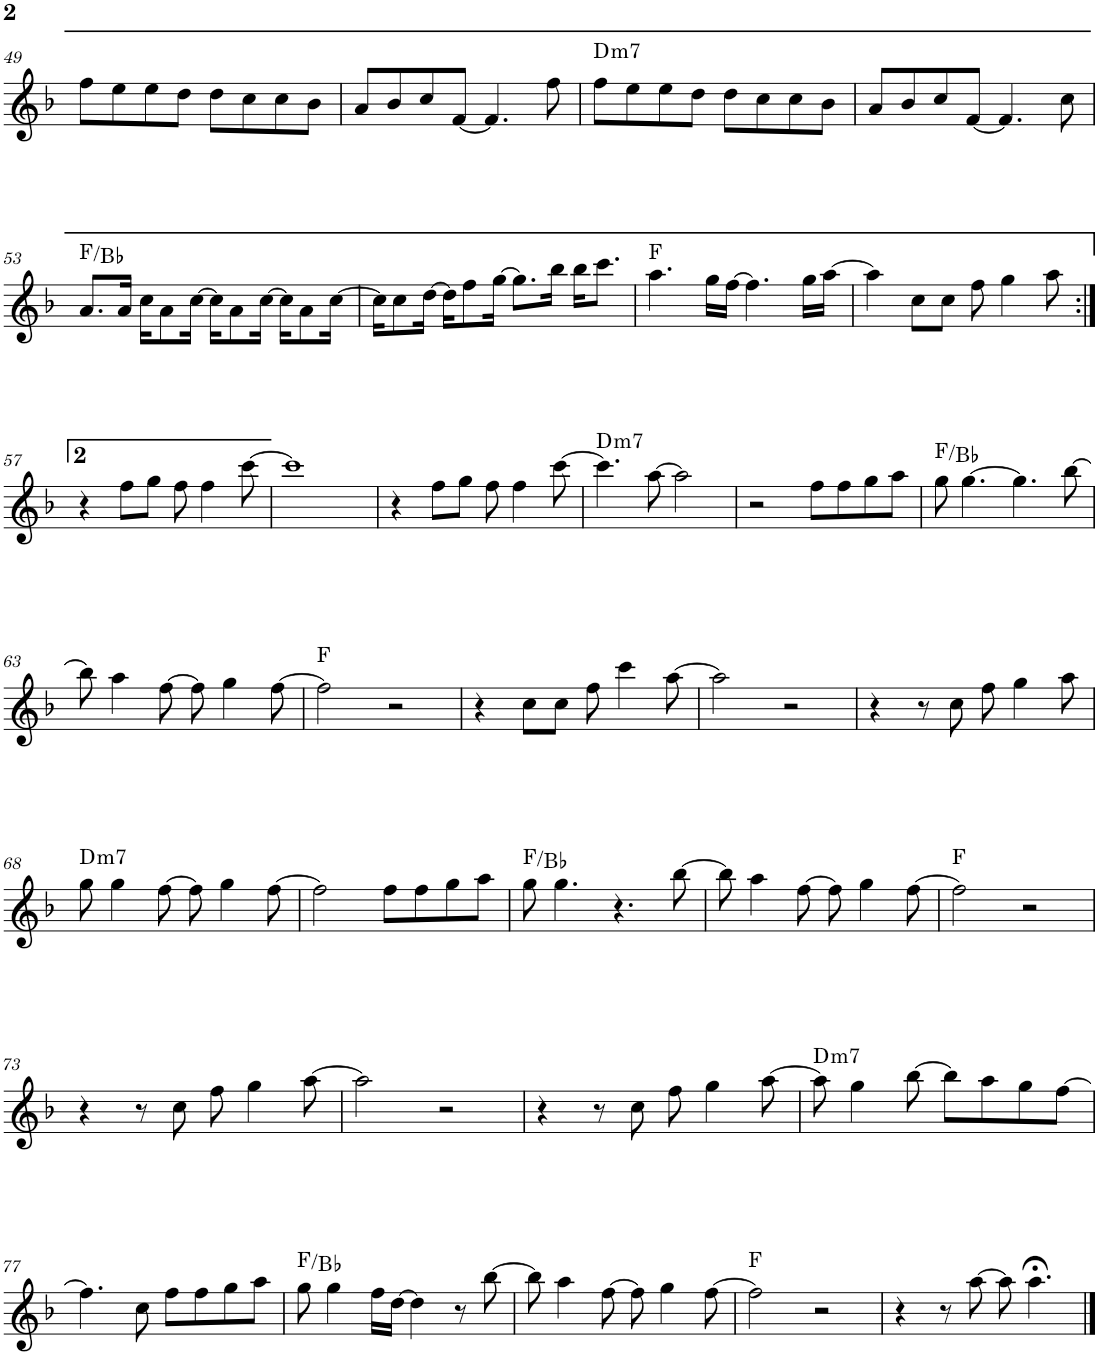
**kern	**harte
*part1	*part1
*staff1	*
*I"P1	*
!!LO:PB:g=z
*clefG2	*
*k[b-]	*
*F:	*
*M4/4	*
=49	=49
8ff\L	.
8ee\	.
8ee\	.
8dd\J	.
8dd\L	.
8cc\	.
8cc\	.
8b-\J	.
=50	=50
8a/L	.
8b-/	.
8cc/	.
[<8f/J	.
4.f/]	.
8ff\	.
=51	=51
!	!LO:H:kt=m7
8ff\L	D:min7
8ee\	.
8ee\	.
8dd\J	.
8dd\L	.
8cc\	.
8cc\	.
8b-\J	.
=52	=52
8a/L	.
8b-/	.
8cc/	.
[<8f/J	.
4.f/]	.
8cc\	.
!!LO:LB:g=z
=53	=53
8.a/L	F:maj/4
16a/Jk	.
16cc\KL	.
8a\	.
[>16cc\Jk	.
16cc\KL]	.
8a\	.
[>16cc\Jk	.
16cc\KL]	.
8a\	.
[>16cc\Jk	.
=54	=54
16cc\KL]	.
8cc\	.
[>16dd\Jk	.
16dd\KL]	.
8ff\	.
[>16gg\Jk	.
8.gg\L]	.
16bb-\Jk	.
16bb-\KL	.
8.ccc\J	.
=55	=55
4.aa\	F:maj
16gg\LL	.
[>16ff\JJ	.
4.ff\]	.
16gg\LL	.
[>16aa\JJ	.
=56	=56
4aa\]	.
8cc\L	.
8cc\J	.
8ff\	.
4gg\	.
8aa\	.
!!LO:LB:g=z
=57:|!	=57:|!
4r	.
8ff\L	.
8gg\J	.
8ff\	.
4ff\	.
[>8ccc\	.
=58	=58
1ccc]	.
=59	=59
4r	.
8ff\L	.
8gg\J	.
8ff\	.
4ff\	.
[>8ccc\	.
=60	=60
!	!LO:H:kt=m7
4.ccc\]	D:min7
[>8aa\	.
2aa\]	.
=61	=61
2r	.
8ff\L	.
8ff\	.
8gg\	.
8aa\J	.
=62	=62
8gg\	F:maj/4
[>4.gg\	.
4.gg\]	.
[>8bb-\	.
!!LO:LB:g=z
=63	=63
8bb-\]	.
4aa\	.
[>8ff\	.
8ff\]	.
4gg\	.
[>8ff\	.
=64	=64
2ff\]	F:maj
2r	.
=65	=65
4r	.
8cc\L	.
8cc\J	.
8ff\	.
4ccc\	.
[>8aa\	.
=66	=66
2aa\]	.
2r	.
=67	=67
4r	.
8r	.
8cc\	.
8ff\	.
4gg\	.
8aa\	.
!!LO:LB:g=z
=68	=68
!	!LO:H:kt=m7
8gg\	D:min7
4gg\	.
[>8ff\	.
8ff\]	.
4gg\	.
[>8ff\	.
=69	=69
2ff\]	.
8ff\L	.
8ff\	.
8gg\	.
8aa\J	.
=70	=70
8gg\	F:maj/4
4.gg\	.
4.r	.
[>8bb-\	.
=71	=71
8bb-\]	.
4aa\	.
[>8ff\	.
8ff\]	.
4gg\	.
[>8ff\	.
=72	=72
2ff\]	F:maj
2r	.
!!LO:LB:g=z
=73	=73
4r	.
8r	.
8cc\	.
8ff\	.
4gg\	.
[>8aa\	.
=74	=74
2aa\]	.
2r	.
=75	=75
4r	.
8r	.
8cc\	.
8ff\	.
4gg\	.
[>8aa\	.
=76	=76
!	!LO:H:kt=m7
8aa\]	D:min7
4gg\	.
[>8bb-\	.
8bb-\L]	.
8aa\	.
8gg\	.
[>8ff\J	.
!!LO:LB:g=z
=77	=77
4.ff\]	.
8cc\	.
8ff\L	.
8ff\	.
8gg\	.
8aa\J	.
=78	=78
8gg\	F:maj/4
4gg\	.
16ff\LL	.
[>16dd\JJ	.
4dd\]	.
8r	.
[>8bb-\	.
=79	=79
8bb-\]	.
4aa\	.
[>8ff\	.
8ff\]	.
4gg\	.
[>8ff\	.
=80	=80
2ff\]	F:maj
2r	.
=81	=81
4r	.
8r	.
[>8aa\	.
8aa\]	.
4.aa;<\	.
==	==
*-	*-
